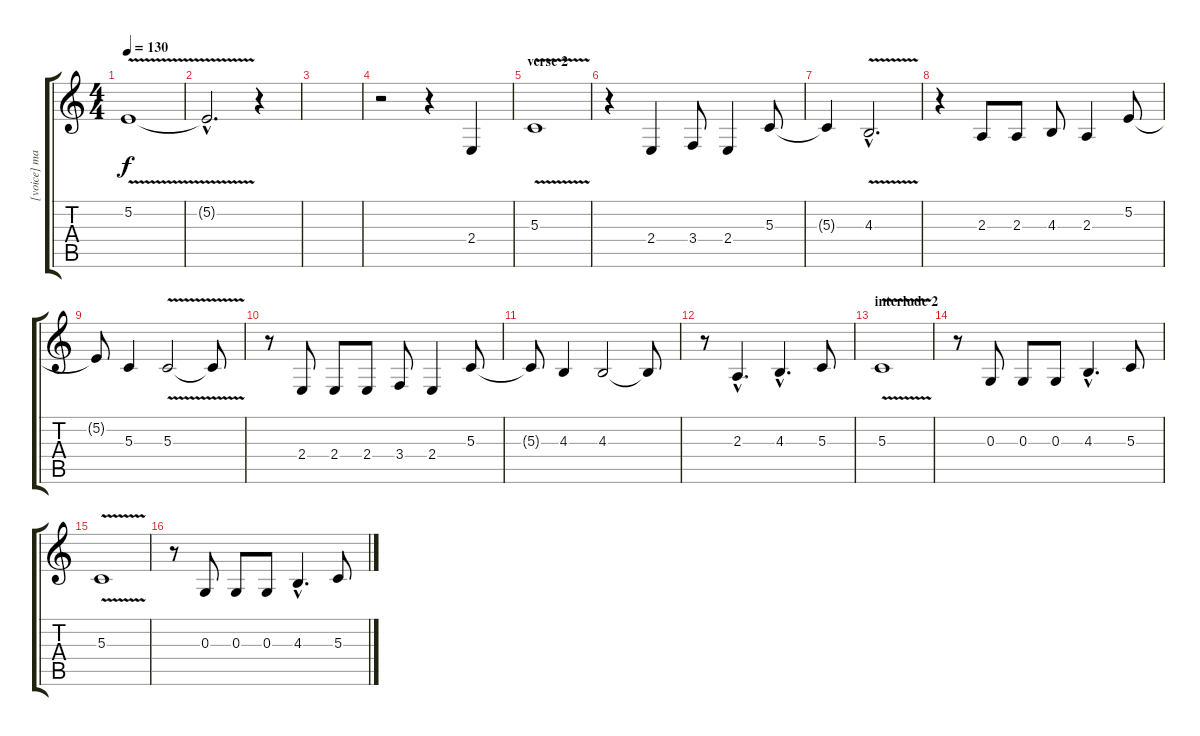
\track ("[voice] matt" "[voice] ma") {instrument violin}
\staff {score tabs}
\tuning (E4 B3 G3 D3 A2 E2) {hide}
\ts (4 4)
\tempo 130
\clef g2
\ks c
5.2{v}.1{dy f} |
5.2{hac t}.2{d} r.4 |
|
r.2 r.4 2.4.4 |
\section ("" "verse 2")
5.3{v}.1 |
r.4 2.4.4 3.4.8 2.4.4 5.3.8 |
5.3{t}.4 4.3{v hac}.2{d} |
r.4 2.3.8 2.3.8 4.3.8 2.3.4 5.2.8 |
5.2{t}.8 5.3.4 5.3{v}.2 5.3{t}.8 |
r.8 2.4.8 2.4.8 2.4.8 3.4.8 2.4.4 5.3.8 |
5.3{t}.8 4.3.4 4.3.2 4.3{t}.8 |
r.8 2.3{hac}.4{d} 4.3{hac}.4{d} 5.3.8 |
\section ("" "interlude 2")
5.3{v}.1 |
r.8 0.3.8 0.3.8 0.3.8 4.3{hac}.4{d} 5.3.8 |
5.3{v}.1 |
r.8 0.3.8 0.3.8 0.3.8 4.3{hac}.4{d} 5.3.8
